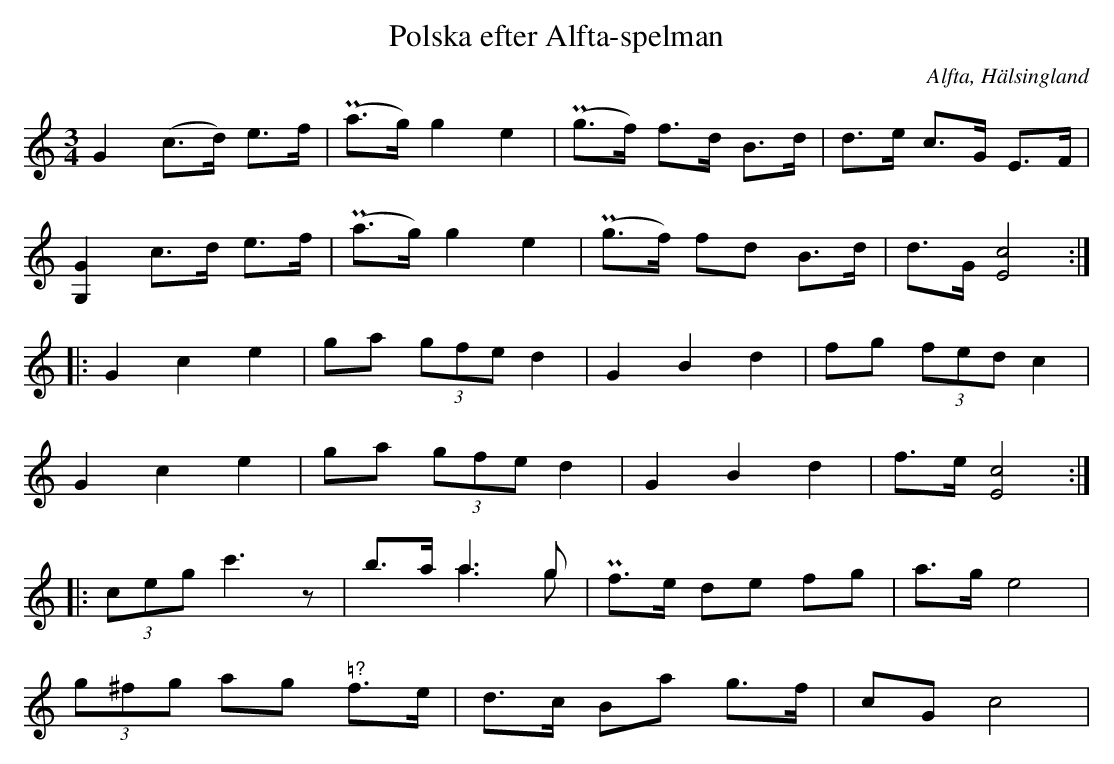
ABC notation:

X:1
T: Polska efter Alfta-spelman
O: Alfta, Hälsingland
M: 3/4
L: 1/8
K: C
G2    (c>d) e>f | P(a>g) g2 e2 | P(g>f) f>d B>d | d>e c>G E>F |
[GG,]2 c>d  e>f | P(a>g) g2 e2 | P(g>f) fd B>d | d>G [E4c4] ::
G2 c2 e2 | ga (3gfe d2 | G2 B2 d2 | fg (3fed c2 |
G2 c2 e2 | ga (3gfe d2 | G2 B2 d2 | f>e [E4c4] ::
(3ceg c'3z | b>a a2>g2 & x2 a2>g2 | Pf>e de fg | a>g e4 |
(3g^fg ag "^♮?"f>e | d>c Ba g>f | cG c4 |
